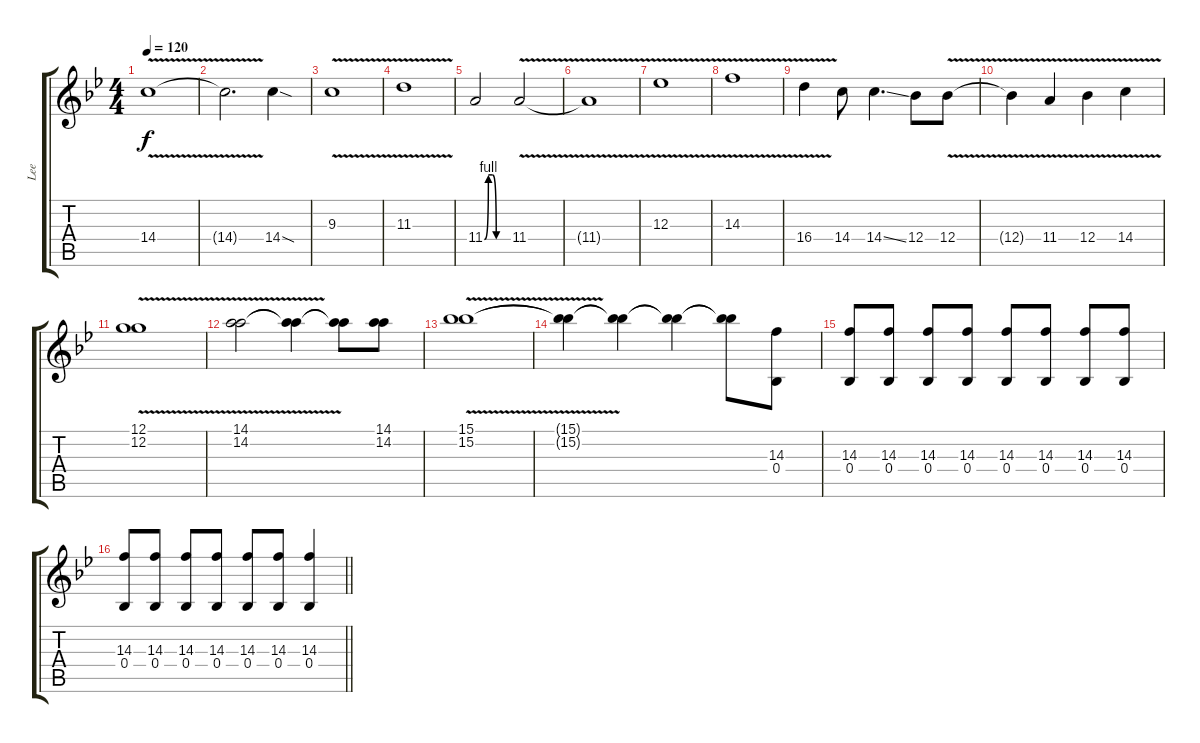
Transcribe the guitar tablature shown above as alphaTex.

\track ("Lee" "Lee") {instrument distortionguitar}
\staff {score tabs}
\tuning (G3 G3 Eb3 Bb2 Eb2 Eb2) {hide}
\ts (4 4)
\tempo 120
\clef g2
\ks gminor
14.4{v}.1{dy f} |
14.4{t}.2{d} 14.4{sod}.4 |
9.3{v}.1 |
11.3{v}.1 |
11.4{be (custom 0 0 10 4 20 4 30 0 60 0)}.2 11.4{v}.2 |
11.4{t}.1 |
12.3{v}.1 |
14.3{v}.1 |
16.4{v}.4 14.4.8 14.4{ss}.4{d} 12.4.8 12.4{v}.8 |
12.4{t}.4 11.4{v}.4 12.4{v}.4 14.4{v}.4 |
(12.1{v} 12.2{v}).1 |
(14.1{v} 14.2{v}).2 (14.1{t} 14.2{t}).4 (14.1{t} 14.2{t}).8 (14.1 14.2).8 |
(15.1{v} 15.2{v}).1 |
(15.1{t} 15.2{t}).4 (15.1{t} 15.2{t}).4 (15.1{t} 15.2{t}).4 (15.1{t} 15.2{t}).8 (14.3 0.4).8 |
(14.3 0.4).8 (14.3 0.4).8 (14.3 0.4).8 (14.3 0.4).8 (14.3 0.4).8 (14.3 0.4).8 (14.3 0.4).8 (14.3 0.4).8 |
\barLineRight lightlight
(14.3 0.4).8 (14.3 0.4).8 (14.3 0.4).8 (14.3 0.4).8 (14.3 0.4).8 (14.3 0.4).8 (14.3 0.4).4
